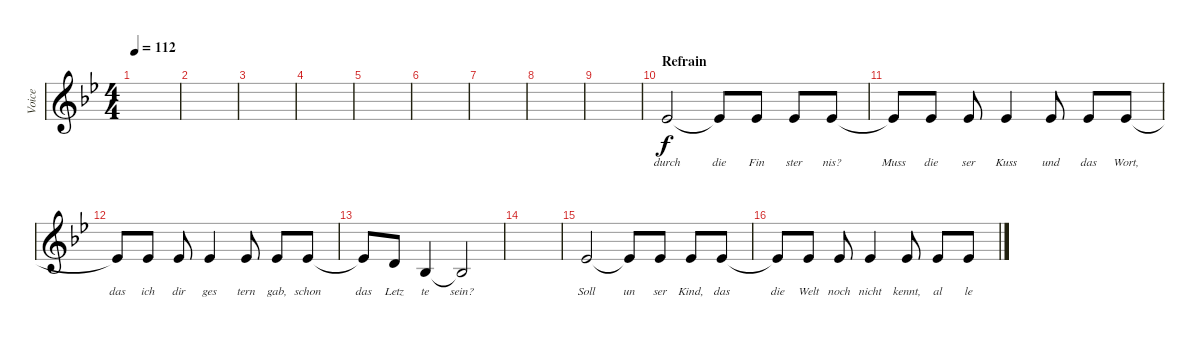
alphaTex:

\track ("Voice" "Voice") {instrument tenorsax}
\staff {score}
\tuning (E4 B3 G3 D3 A2 E2) {hide}
\ts (4 4)
\tempo 112
\clef g2
\ks bb
|
|
|
|
|
|
|
|
|
\section ("" "Refrain")
4.2.2{lyrics (0 "durch") lyrics (1 "") lyrics (2 "") lyrics (3 "") lyrics (4 "")} 4.2{t}.8{lyrics (0 "die") lyrics (1 "") lyrics (2 "") lyrics (3 "") lyrics (4 "")} 4.2.8{lyrics (0 "Fin") lyrics (1 "") lyrics (2 "") lyrics (3 "") lyrics (4 "")} 4.2.8{lyrics (0 "ster") lyrics (1 "") lyrics (2 "") lyrics (3 "") lyrics (4 "")} 4.2.8{lyrics (0 "nis?") lyrics (1 "") lyrics (2 "") lyrics (3 "") lyrics (4 "")} |
4.2{t}.8{lyrics (0 "Muss") lyrics (1 "") lyrics (2 "") lyrics (3 "") lyrics (4 "")} 4.2.8{lyrics (0 "die") lyrics (1 "") lyrics (2 "") lyrics (3 "") lyrics (4 "")} 4.2.8{lyrics (0 "ser") lyrics (1 "") lyrics (2 "") lyrics (3 "") lyrics (4 "")} 4.2.4{lyrics (0 "Kuss") lyrics (1 "") lyrics (2 "") lyrics (3 "") lyrics (4 "")} 4.2.8{lyrics (0 "und") lyrics (1 "") lyrics (2 "") lyrics (3 "") lyrics (4 "")} 4.2.8{lyrics (0 "das") lyrics (1 "") lyrics (2 "") lyrics (3 "") lyrics (4 "")} 4.2.8{lyrics (0 "Wort,") lyrics (1 "") lyrics (2 "") lyrics (3 "") lyrics (4 "")} |
4.2{t}.8{lyrics (0 "das") lyrics (1 "") lyrics (2 "") lyrics (3 "") lyrics (4 "")} 4.2.8{lyrics (0 "ich") lyrics (1 "") lyrics (2 "") lyrics (3 "") lyrics (4 "")} 4.2.8{lyrics (0 "dir") lyrics (1 "") lyrics (2 "") lyrics (3 "") lyrics (4 "")} 4.2.4{lyrics (0 "ges") lyrics (1 "") lyrics (2 "") lyrics (3 "") lyrics (4 "")} 4.2.8{lyrics (0 "tern") lyrics (1 "") lyrics (2 "") lyrics (3 "") lyrics (4 "")} 4.2.8{lyrics (0 "gab,") lyrics (1 "") lyrics (2 "") lyrics (3 "") lyrics (4 "")} 4.2.8{lyrics (0 "schon") lyrics (1 "") lyrics (2 "") lyrics (3 "") lyrics (4 "")} |
4.2{t}.8{lyrics (0 "das") lyrics (1 "") lyrics (2 "") lyrics (3 "") lyrics (4 "")} 3.2.8{lyrics (0 "Letz") lyrics (1 "") lyrics (2 "") lyrics (3 "") lyrics (4 "")} 3.3.4{lyrics (0 "te") lyrics (1 "") lyrics (2 "") lyrics (3 "") lyrics (4 "")} 3.3{t}.2{lyrics (0 "sein?") lyrics (1 "") lyrics (2 "") lyrics (3 "") lyrics (4 "")} |
|
4.2.2{lyrics (0 "Soll") lyrics (1 "") lyrics (2 "") lyrics (3 "") lyrics (4 "")} 4.2{t}.8{lyrics (0 "un") lyrics (1 "") lyrics (2 "") lyrics (3 "") lyrics (4 "")} 4.2.8{lyrics (0 "ser") lyrics (1 "") lyrics (2 "") lyrics (3 "") lyrics (4 "")} 4.2.8{lyrics (0 "Kind,") lyrics (1 "") lyrics (2 "") lyrics (3 "") lyrics (4 "")} 4.2.8{lyrics (0 "das") lyrics (1 "") lyrics (2 "") lyrics (3 "") lyrics (4 "")} |
4.2{t}.8{lyrics (0 "die") lyrics (1 "") lyrics (2 "") lyrics (3 "") lyrics (4 "")} 4.2.8{lyrics (0 "Welt") lyrics (1 "") lyrics (2 "") lyrics (3 "") lyrics (4 "")} 4.2.8{lyrics (0 "noch") lyrics (1 "") lyrics (2 "") lyrics (3 "") lyrics (4 "")} 4.2.4{lyrics (0 "nicht") lyrics (1 "") lyrics (2 "") lyrics (3 "") lyrics (4 "")} 4.2.8{lyrics (0 "kennt,") lyrics (1 "") lyrics (2 "") lyrics (3 "") lyrics (4 "")} 4.2.8{lyrics (0 "al") lyrics (1 "") lyrics (2 "") lyrics (3 "") lyrics (4 "")} 4.2.8{lyrics (0 "le") lyrics (1 "") lyrics (2 "") lyrics (3 "") lyrics (4 "")}
